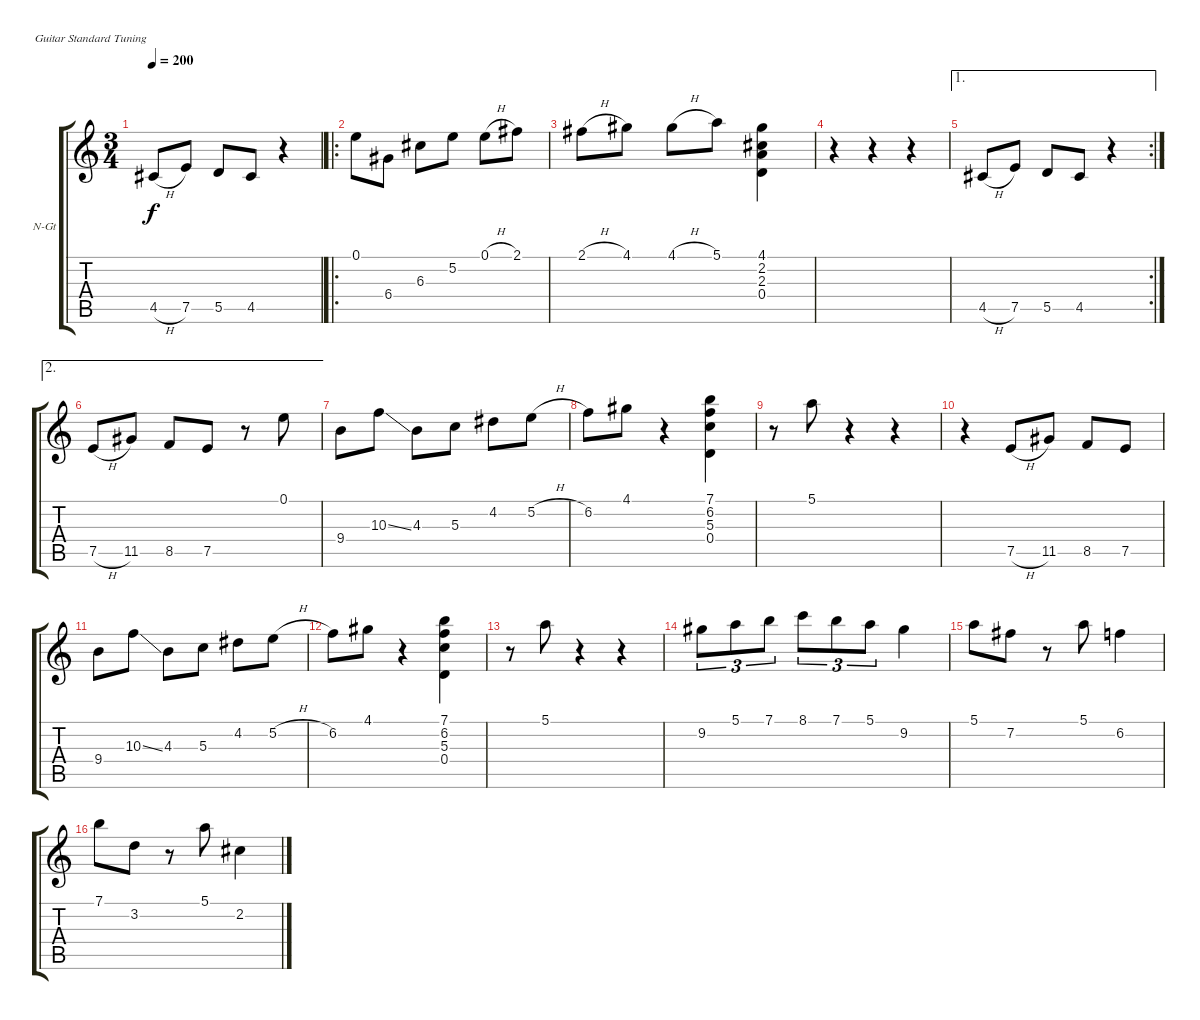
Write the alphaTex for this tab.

\bracketExtendMode groupsimilarinstruments
\firstSystemTrackNameOrientation horizontal
\otherSystemsTrackNameOrientation horizontal
\track ("Piste 1" "N-Gt") {instrument acousticguitarnylon}
\staff {score tabs}
\tuning (E4 B3 G3 D3 A2 E2)
\ts (3 4)
\tempo 200
\clef g2
\ks c
4.5{h}.8{dy f} 7.5.8 5.5.8 4.5.8 r.4 |
\ro
0.1.8 6.4.8 6.3.8 5.2.8 0.1{h}.8 2.1.8 |
2.1{h}.8 4.1.8 4.1{h}.8 5.1.8 (4.1 2.2 2.3 0.4).4 |
r.4 r.4 r.4 |
\ae 1
\rc 2
4.5{h}.8 7.5.8 5.5.8 4.5.8 r.4 |
\ae 2
7.5{h}.8 11.5.8 8.5.8 7.5.8 r.8 0.1.8 |
9.4.8 10.3{ss}.8 4.3.8 5.3.8 4.2.8 5.2{h}.8 |
6.2.8 4.1.8 r.4 (7.1 6.2 5.3 0.4).4 |
r.8 5.1.8 r.4 r.4 |
r.4 7.5{h}.8 11.5.8 8.5.8 7.5.8 |
9.4.8 10.3{ss}.8 4.3.8 5.3.8 4.2.8 5.2{h}.8 |
6.2.8 4.1.8 r.4 (7.1 6.2 5.3 0.4).4 |
r.8 5.1.8 r.4 r.4 |
9.2.8{tu (3 2)} 5.1.8{tu (3 2)} 7.1.8{tu (3 2)} 8.1.8{tu (3 2)} 7.1.8{tu (3 2)} 5.1.8{tu (3 2)} 9.2.4 |
5.1.8 7.2.8 r.8 5.1.8 6.2.4 |
7.1.8 3.2.8 r.8 5.1.8 2.2.4
